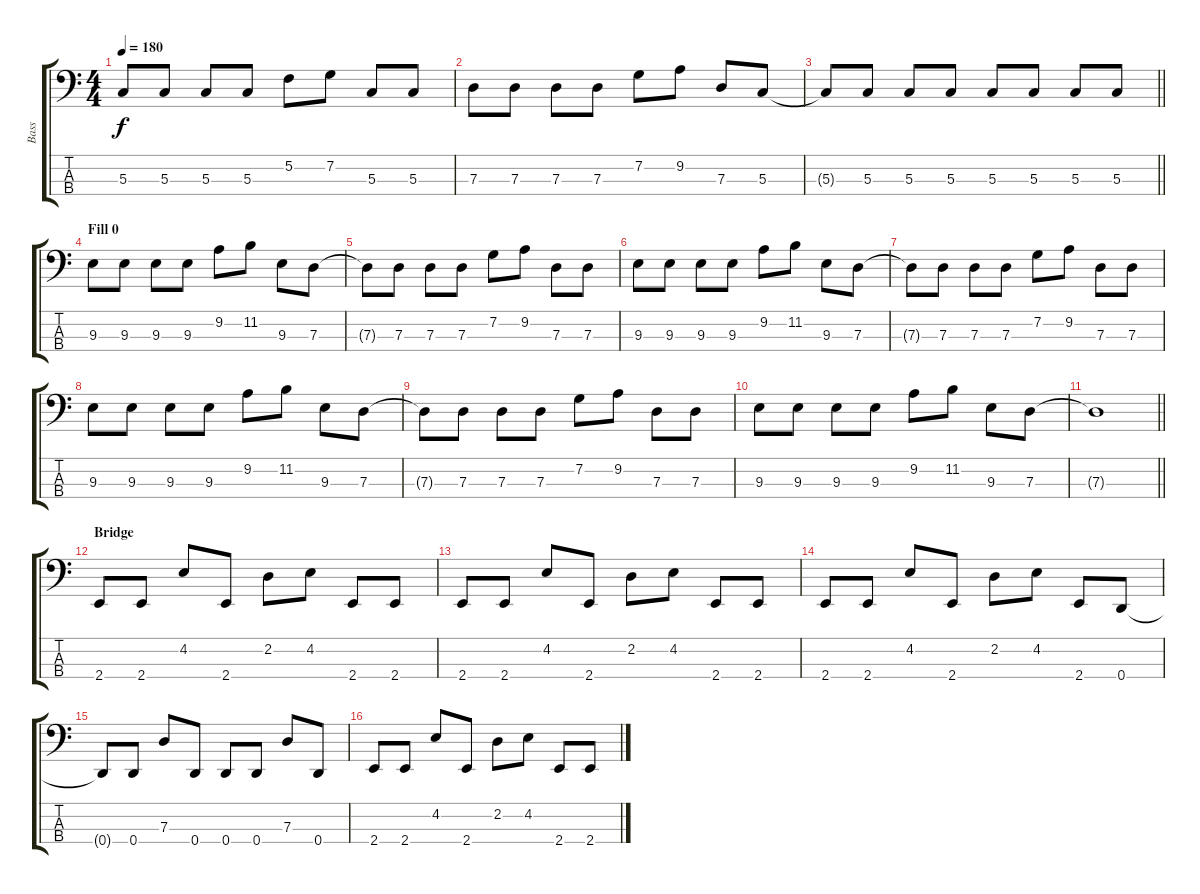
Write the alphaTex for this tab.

\track ("Bass" "Bass") {instrument electricbasspick}
\staff {score tabs}
\tuning (F2 C2 G1 D1) {hide}
\ts (4 4)
\tempo 180
\clef f4
\ks c
5.3{t}.8{dy f} 5.3.8 5.3.8 5.3.8 5.2.8 7.2.8 5.3.8 5.3.8 |
7.3.8 7.3.8 7.3.8 7.3.8 7.2.8 9.2.8 7.3.8 5.3.8 |
\barLineRight lightlight
5.3{t}.8 5.3.8 5.3.8 5.3.8 5.3.8 5.3.8 5.3.8 5.3.8 |
\section ("" "Fill 0")
9.3.8 9.3.8 9.3.8 9.3.8 9.2.8 11.2.8 9.3.8 7.3.8 |
7.3{t}.8 7.3.8 7.3.8 7.3.8 7.2.8 9.2.8 7.3.8 7.3.8 |
9.3.8 9.3.8 9.3.8 9.3.8 9.2.8 11.2.8 9.3.8 7.3.8 |
7.3{t}.8 7.3.8 7.3.8 7.3.8 7.2.8 9.2.8 7.3.8 7.3.8 |
9.3.8 9.3.8 9.3.8 9.3.8 9.2.8 11.2.8 9.3.8 7.3.8 |
7.3{t}.8 7.3.8 7.3.8 7.3.8 7.2.8 9.2.8 7.3.8 7.3.8 |
9.3.8 9.3.8 9.3.8 9.3.8 9.2.8 11.2.8 9.3.8 7.3.8 |
\barLineRight lightlight
7.3{t}.1 |
\section ("" "Bridge")
2.4.8 2.4.8 4.2.8 2.4.8 2.2.8 4.2.8 2.4.8 2.4.8 |
2.4.8 2.4.8 4.2.8 2.4.8 2.2.8 4.2.8 2.4.8 2.4.8 |
2.4.8 2.4.8 4.2.8 2.4.8 2.2.8 4.2.8 2.4.8 0.4.8 |
0.4{t}.8 0.4.8 7.3.8 0.4.8 0.4.8 0.4.8 7.3.8 0.4.8 |
2.4.8 2.4.8 4.2.8 2.4.8 2.2.8 4.2.8 2.4.8 2.4.8
